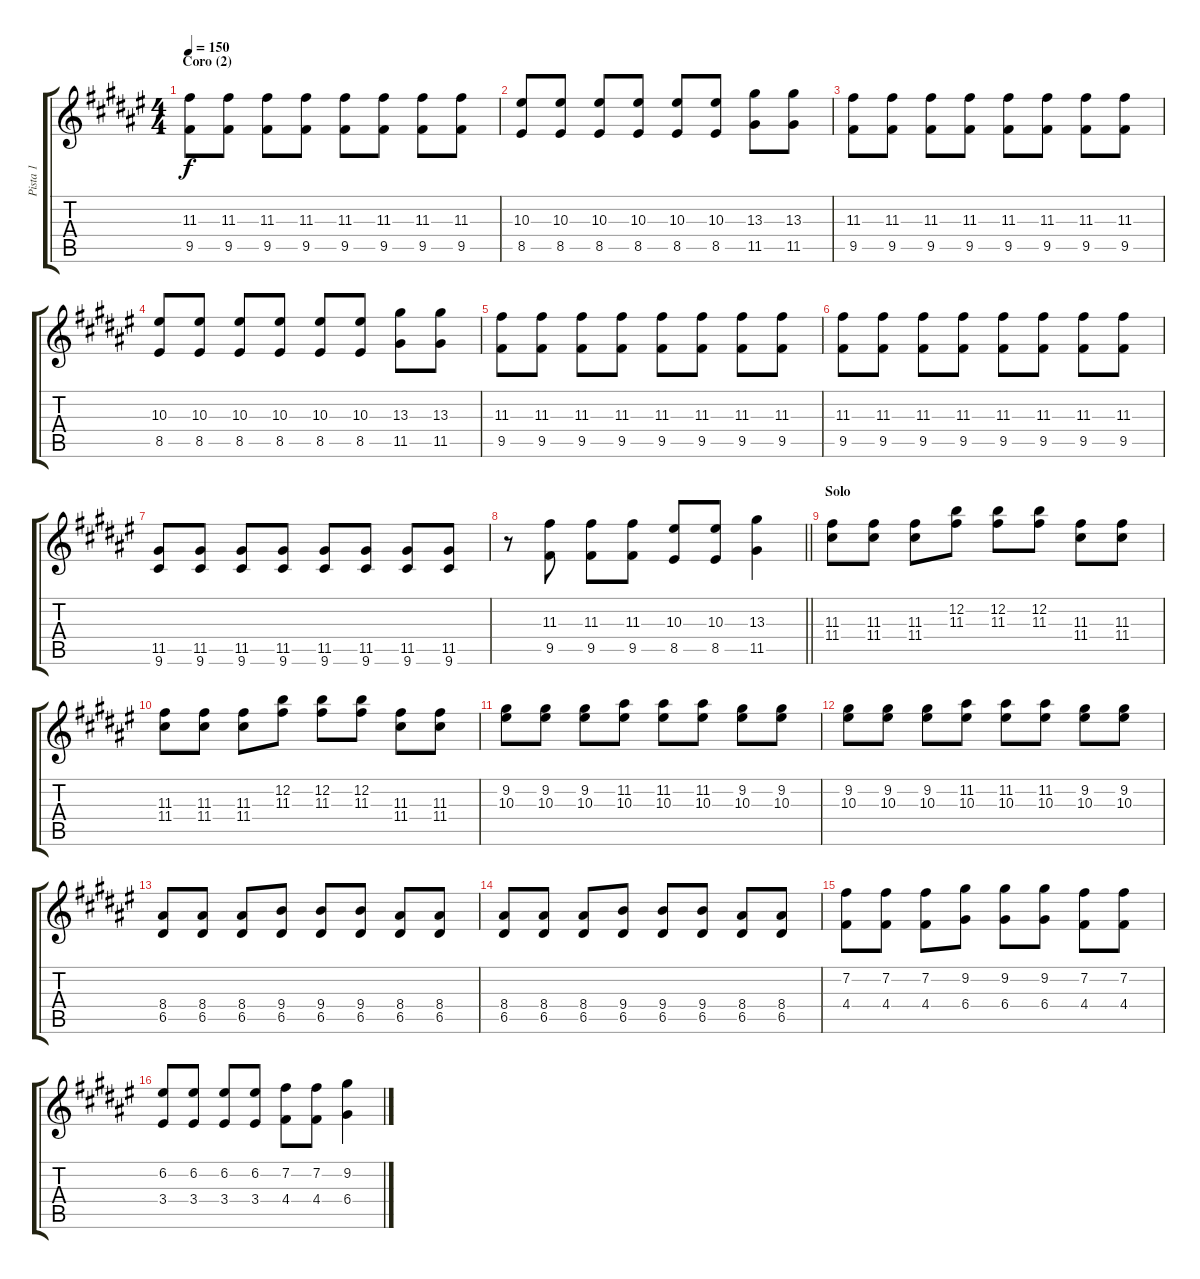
\track ("Pista 1" "Pista 1") {instrument distortionguitar}
\staff {score tabs}
\tuning (E4 B3 G3 D3 A2 E2) {hide}
\ts (4 4)
\section ("" "Coro (2)")
\tempo 150
\clef g2
\ks d#minor
(11.3 9.5).8{dy f} (11.3 9.5).8 (11.3 9.5).8 (11.3 9.5).8 (11.3 9.5).8 (11.3 9.5).8 (11.3 9.5).8 (11.3 9.5).8 |
(10.3 8.5).8 (10.3 8.5).8 (10.3 8.5).8 (10.3 8.5).8 (10.3 8.5).8 (10.3 8.5).8 (13.3 11.5).8 (13.3 11.5).8 |
(11.3 9.5).8 (11.3 9.5).8 (11.3 9.5).8 (11.3 9.5).8 (11.3 9.5).8 (11.3 9.5).8 (11.3 9.5).8 (11.3 9.5).8 |
(10.3 8.5).8 (10.3 8.5).8 (10.3 8.5).8 (10.3 8.5).8 (10.3 8.5).8 (10.3 8.5).8 (13.3 11.5).8 (13.3 11.5).8 |
(11.3 9.5).8 (11.3 9.5).8 (11.3 9.5).8 (11.3 9.5).8 (11.3 9.5).8 (11.3 9.5).8 (11.3 9.5).8 (11.3 9.5).8 |
(11.3 9.5).8 (11.3 9.5).8 (11.3 9.5).8 (11.3 9.5).8 (11.3 9.5).8 (11.3 9.5).8 (11.3 9.5).8 (11.3 9.5).8 |
(11.5 9.6).8 (11.5 9.6).8 (11.5 9.6).8 (11.5 9.6).8 (11.5 9.6).8 (11.5 9.6).8 (11.5 9.6).8 (11.5 9.6).8 |
\barLineRight lightlight
r.8 (11.3 9.5).8 (11.3 9.5).8 (11.3 9.5).8 (10.3 8.5).8 (10.3 8.5).8 (13.3 11.5).4 |
\section ("" "Solo")
(11.3 11.4).8 (11.3 11.4).8 (11.3 11.4).8 (12.2 11.3).8 (12.2 11.3).8 (12.2 11.3).8 (11.3 11.4).8 (11.3 11.4).8 |
(11.3 11.4).8 (11.3 11.4).8 (11.3 11.4).8 (12.2 11.3).8 (12.2 11.3).8 (12.2 11.3).8 (11.3 11.4).8 (11.3 11.4).8 |
(9.2 10.3).8 (9.2 10.3).8 (9.2 10.3).8 (11.2 10.3).8 (11.2 10.3).8 (11.2 10.3).8 (9.2 10.3).8 (9.2 10.3).8 |
(9.2 10.3).8 (9.2 10.3).8 (9.2 10.3).8 (11.2 10.3).8 (11.2 10.3).8 (11.2 10.3).8 (9.2 10.3).8 (9.2 10.3).8 |
(8.4 6.5).8 (8.4 6.5).8 (8.4 6.5).8 (9.4 6.5).8 (9.4 6.5).8 (9.4 6.5).8 (8.4 6.5).8 (8.4 6.5).8 |
(8.4 6.5).8 (8.4 6.5).8 (8.4 6.5).8 (9.4 6.5).8 (9.4 6.5).8 (9.4 6.5).8 (8.4 6.5).8 (8.4 6.5).8 |
(7.2 4.4).8 (7.2 4.4).8 (7.2 4.4).8 (9.2 6.4).8 (9.2 6.4).8 (9.2 6.4).8 (7.2 4.4).8 (7.2 4.4).8 |
(6.2 3.4).8 (6.2 3.4).8 (6.2 3.4).8 (6.2 3.4).8 (7.2 4.4).8 (7.2 4.4).8 (9.2 6.4).4
